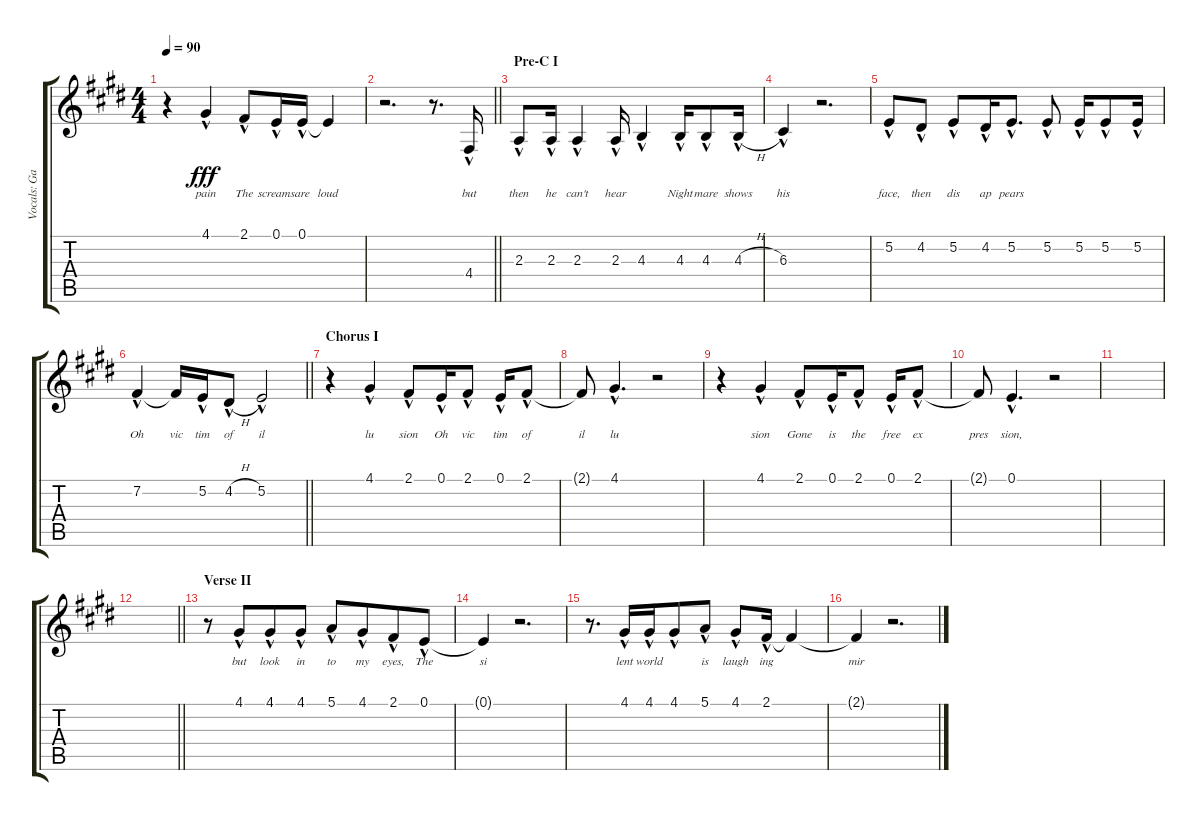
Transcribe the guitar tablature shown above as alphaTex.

\track ("Vocals: Gary" "Vocals: Ga") {instrument lead2sawtooth}
\staff {score tabs}
\tuning (E4 B3 G3 D3 A2 E2) {hide}
\ts (4 4)
\tempo 90
\clef g2
\ks e
r.4{dy fff} 4.1{hac}.4{lyrics (0 "pain") lyrics (1 "") lyrics (2 "") lyrics (3 "") lyrics (4 "")} 2.1{hac}.8{lyrics (0 "The") lyrics (1 "") lyrics (2 "") lyrics (3 "") lyrics (4 "")} 0.1{hac}.16{lyrics (0 "screams") lyrics (1 "") lyrics (2 "") lyrics (3 "") lyrics (4 "")} 0.1{hac}.16{lyrics (0 "are") lyrics (1 "") lyrics (2 "") lyrics (3 "") lyrics (4 "")} 0.1{t}.4{lyrics (0 "loud") lyrics (1 "") lyrics (2 "") lyrics (3 "") lyrics (4 "")} |
\barLineRight lightlight
r.2{d} r.8{d} 4.4{hac}.16{lyrics (0 "but") lyrics (1 "") lyrics (2 "") lyrics (3 "") lyrics (4 "")} |
\section ("" "Pre-C I")
2.3{hac}.8{lyrics (0 "then") lyrics (1 "") lyrics (2 "") lyrics (3 "") lyrics (4 "")} 2.3{hac}.16{lyrics (0 "he") lyrics (1 "") lyrics (2 "") lyrics (3 "") lyrics (4 "")} 2.3{hac}.4{lyrics (0 "can't") lyrics (1 "") lyrics (2 "") lyrics (3 "") lyrics (4 "")} 2.3{hac}.16{lyrics (0 "hear") lyrics (1 "") lyrics (2 "") lyrics (3 "") lyrics (4 "")} 4.3{hac}.4{lyrics (0 "") lyrics (1 "") lyrics (2 "") lyrics (3 "") lyrics (4 "")} 4.3{hac}.16{lyrics (0 "Night") lyrics (1 "") lyrics (2 "") lyrics (3 "") lyrics (4 "")} 4.3{hac}.8{lyrics (0 "mare") lyrics (1 "") lyrics (2 "") lyrics (3 "") lyrics (4 "")} 4.3{h hac}.16{lyrics (0 "shows") lyrics (1 "") lyrics (2 "") lyrics (3 "") lyrics (4 "")} |
6.3{hac}.4{lyrics (0 "his") lyrics (1 "") lyrics (2 "") lyrics (3 "") lyrics (4 "")} r.2{d} |
5.2{hac}.8{lyrics (0 "face,") lyrics (1 "") lyrics (2 "") lyrics (3 "") lyrics (4 "")} 4.2{hac}.8{lyrics (0 "then") lyrics (1 "") lyrics (2 "") lyrics (3 "") lyrics (4 "")} 5.2{hac}.8{lyrics (0 "dis") lyrics (1 "") lyrics (2 "") lyrics (3 "") lyrics (4 "")} 4.2{hac}.16{lyrics (0 "ap") lyrics (1 "") lyrics (2 "") lyrics (3 "") lyrics (4 "")} 5.2{hac}.8{d lyrics (0 "pears") lyrics (1 "") lyrics (2 "") lyrics (3 "") lyrics (4 "")} 5.2{hac}.8{lyrics (0 "") lyrics (1 "") lyrics (2 "") lyrics (3 "") lyrics (4 "")} 5.2{hac}.16{lyrics (0 "") lyrics (1 "") lyrics (2 "") lyrics (3 "") lyrics (4 "")} 5.2{hac}.8{lyrics (0 "") lyrics (1 "") lyrics (2 "") lyrics (3 "") lyrics (4 "")} 5.2{hac}.16{lyrics (0 "") lyrics (1 "") lyrics (2 "") lyrics (3 "") lyrics (4 "")} |
\barLineRight lightlight
7.2{hac}.4{lyrics (0 "Oh") lyrics (1 "") lyrics (2 "") lyrics (3 "") lyrics (4 "")} 7.2{t}.16{lyrics (0 "vic") lyrics (1 "") lyrics (2 "") lyrics (3 "") lyrics (4 "")} 5.2{hac}.16{lyrics (0 "tim") lyrics (1 "") lyrics (2 "") lyrics (3 "") lyrics (4 "")} 4.2{h hac}.8{lyrics (0 "of") lyrics (1 "") lyrics (2 "") lyrics (3 "") lyrics (4 "")} 5.2{hac}.2{lyrics (0 "il") lyrics (1 "") lyrics (2 "") lyrics (3 "") lyrics (4 "")} |
\section ("" "Chorus I")
r.4 4.1{hac}.4{lyrics (0 "lu") lyrics (1 "") lyrics (2 "") lyrics (3 "") lyrics (4 "")} 2.1{hac}.8{lyrics (0 "sion") lyrics (1 "") lyrics (2 "") lyrics (3 "") lyrics (4 "")} 0.1{hac}.16{lyrics (0 "Oh") lyrics (1 "") lyrics (2 "") lyrics (3 "") lyrics (4 "")} 2.1{hac}.8{lyrics (0 "vic") lyrics (1 "") lyrics (2 "") lyrics (3 "") lyrics (4 "")} 0.1{hac}.16{lyrics (0 "tim") lyrics (1 "") lyrics (2 "") lyrics (3 "") lyrics (4 "")} 2.1{hac}.8{lyrics (0 "of") lyrics (1 "") lyrics (2 "") lyrics (3 "") lyrics (4 "")} |
2.1{t}.8{lyrics (0 "il") lyrics (1 "") lyrics (2 "") lyrics (3 "") lyrics (4 "")} 4.1{hac}.4{d lyrics (0 "lu") lyrics (1 "") lyrics (2 "") lyrics (3 "") lyrics (4 "")} r.2 |
r.4 4.1{hac}.4{lyrics (0 "sion") lyrics (1 "") lyrics (2 "") lyrics (3 "") lyrics (4 "")} 2.1{hac}.8{lyrics (0 "Gone") lyrics (1 "") lyrics (2 "") lyrics (3 "") lyrics (4 "")} 0.1{hac}.16{lyrics (0 "is") lyrics (1 "") lyrics (2 "") lyrics (3 "") lyrics (4 "")} 2.1{hac}.8{lyrics (0 "the") lyrics (1 "") lyrics (2 "") lyrics (3 "") lyrics (4 "")} 0.1{hac}.16{lyrics (0 "free") lyrics (1 "") lyrics (2 "") lyrics (3 "") lyrics (4 "")} 2.1{hac}.8{lyrics (0 "ex") lyrics (1 "") lyrics (2 "") lyrics (3 "") lyrics (4 "")} |
2.1{t}.8{lyrics (0 "pres") lyrics (1 "") lyrics (2 "") lyrics (3 "") lyrics (4 "")} 0.1{hac}.4{d lyrics (0 "sion,") lyrics (1 "") lyrics (2 "") lyrics (3 "") lyrics (4 "")} r.2 |
|
\barLineRight lightlight
|
\section ("" "Verse II")
r.8 4.1{hac}.8{lyrics (0 "but") lyrics (1 "") lyrics (2 "") lyrics (3 "") lyrics (4 "") beam merge} 4.1{hac}.8{lyrics (0 "look") lyrics (1 "") lyrics (2 "") lyrics (3 "") lyrics (4 "")} 4.1{hac}.8{lyrics (0 "in") lyrics (1 "") lyrics (2 "") lyrics (3 "") lyrics (4 "") beam split} 5.1{hac}.8{lyrics (0 "to") lyrics (1 "") lyrics (2 "") lyrics (3 "") lyrics (4 "")} 4.1{hac}.8{lyrics (0 "my") lyrics (1 "") lyrics (2 "") lyrics (3 "") lyrics (4 "") beam merge} 2.1{hac}.8{lyrics (0 "eyes,") lyrics (1 "") lyrics (2 "") lyrics (3 "") lyrics (4 "")} 0.1{hac}.8{lyrics (0 "The") lyrics (1 "") lyrics (2 "") lyrics (3 "") lyrics (4 "")} |
0.1{t}.4{lyrics (0 "si") lyrics (1 "") lyrics (2 "") lyrics (3 "") lyrics (4 "")} r.2{d} |
r.8{d} 4.1{hac}.16{lyrics (0 "lent") lyrics (1 "") lyrics (2 "") lyrics (3 "") lyrics (4 "") beam merge} 4.1{hac}.16{lyrics (0 "world") lyrics (1 "") lyrics (2 "") lyrics (3 "") lyrics (4 "")} 4.1{hac}.8{lyrics (0 "") lyrics (1 "") lyrics (2 "") lyrics (3 "") lyrics (4 "") beam merge} 5.1{hac}.8{lyrics (0 "is") lyrics (1 "") lyrics (2 "") lyrics (3 "") lyrics (4 "")} 4.1{hac}.8{lyrics (0 "laugh") lyrics (1 "") lyrics (2 "") lyrics (3 "") lyrics (4 "")} 2.1{hac}.16{lyrics (0 "ing") lyrics (1 "") lyrics (2 "") lyrics (3 "") lyrics (4 "")} 2.1{t}.4{lyrics (0 "") lyrics (1 "") lyrics (2 "") lyrics (3 "") lyrics (4 "")} |
2.1{t}.4{lyrics (0 "mir") lyrics (1 "") lyrics (2 "") lyrics (3 "") lyrics (4 "")} r.2{d}
